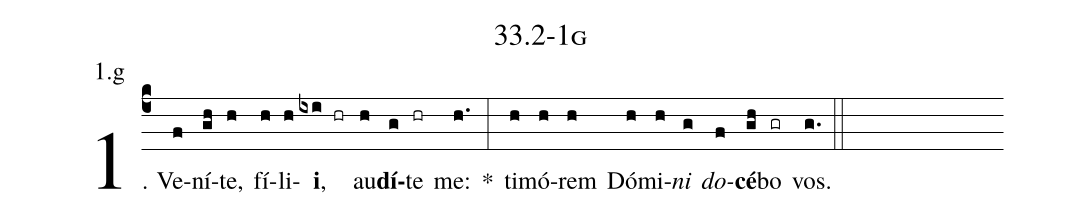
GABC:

name: 33.2-1g;
annotation: 1.g;
%%
(c4)1. Ve(f)ní(gh)te,(h) fí(h)li(h)<b>i</b>,(ixi hr) au(h)<b>dí</b>(g)te(hr) me:(h.) *(:) ti(h)mó(h)rem(h) Dó(h)mi(h)<i>ni</i>(g) <i>do</i>(f)<b>cé</b>(gh)bo(gr) vos.(g.) (::)
